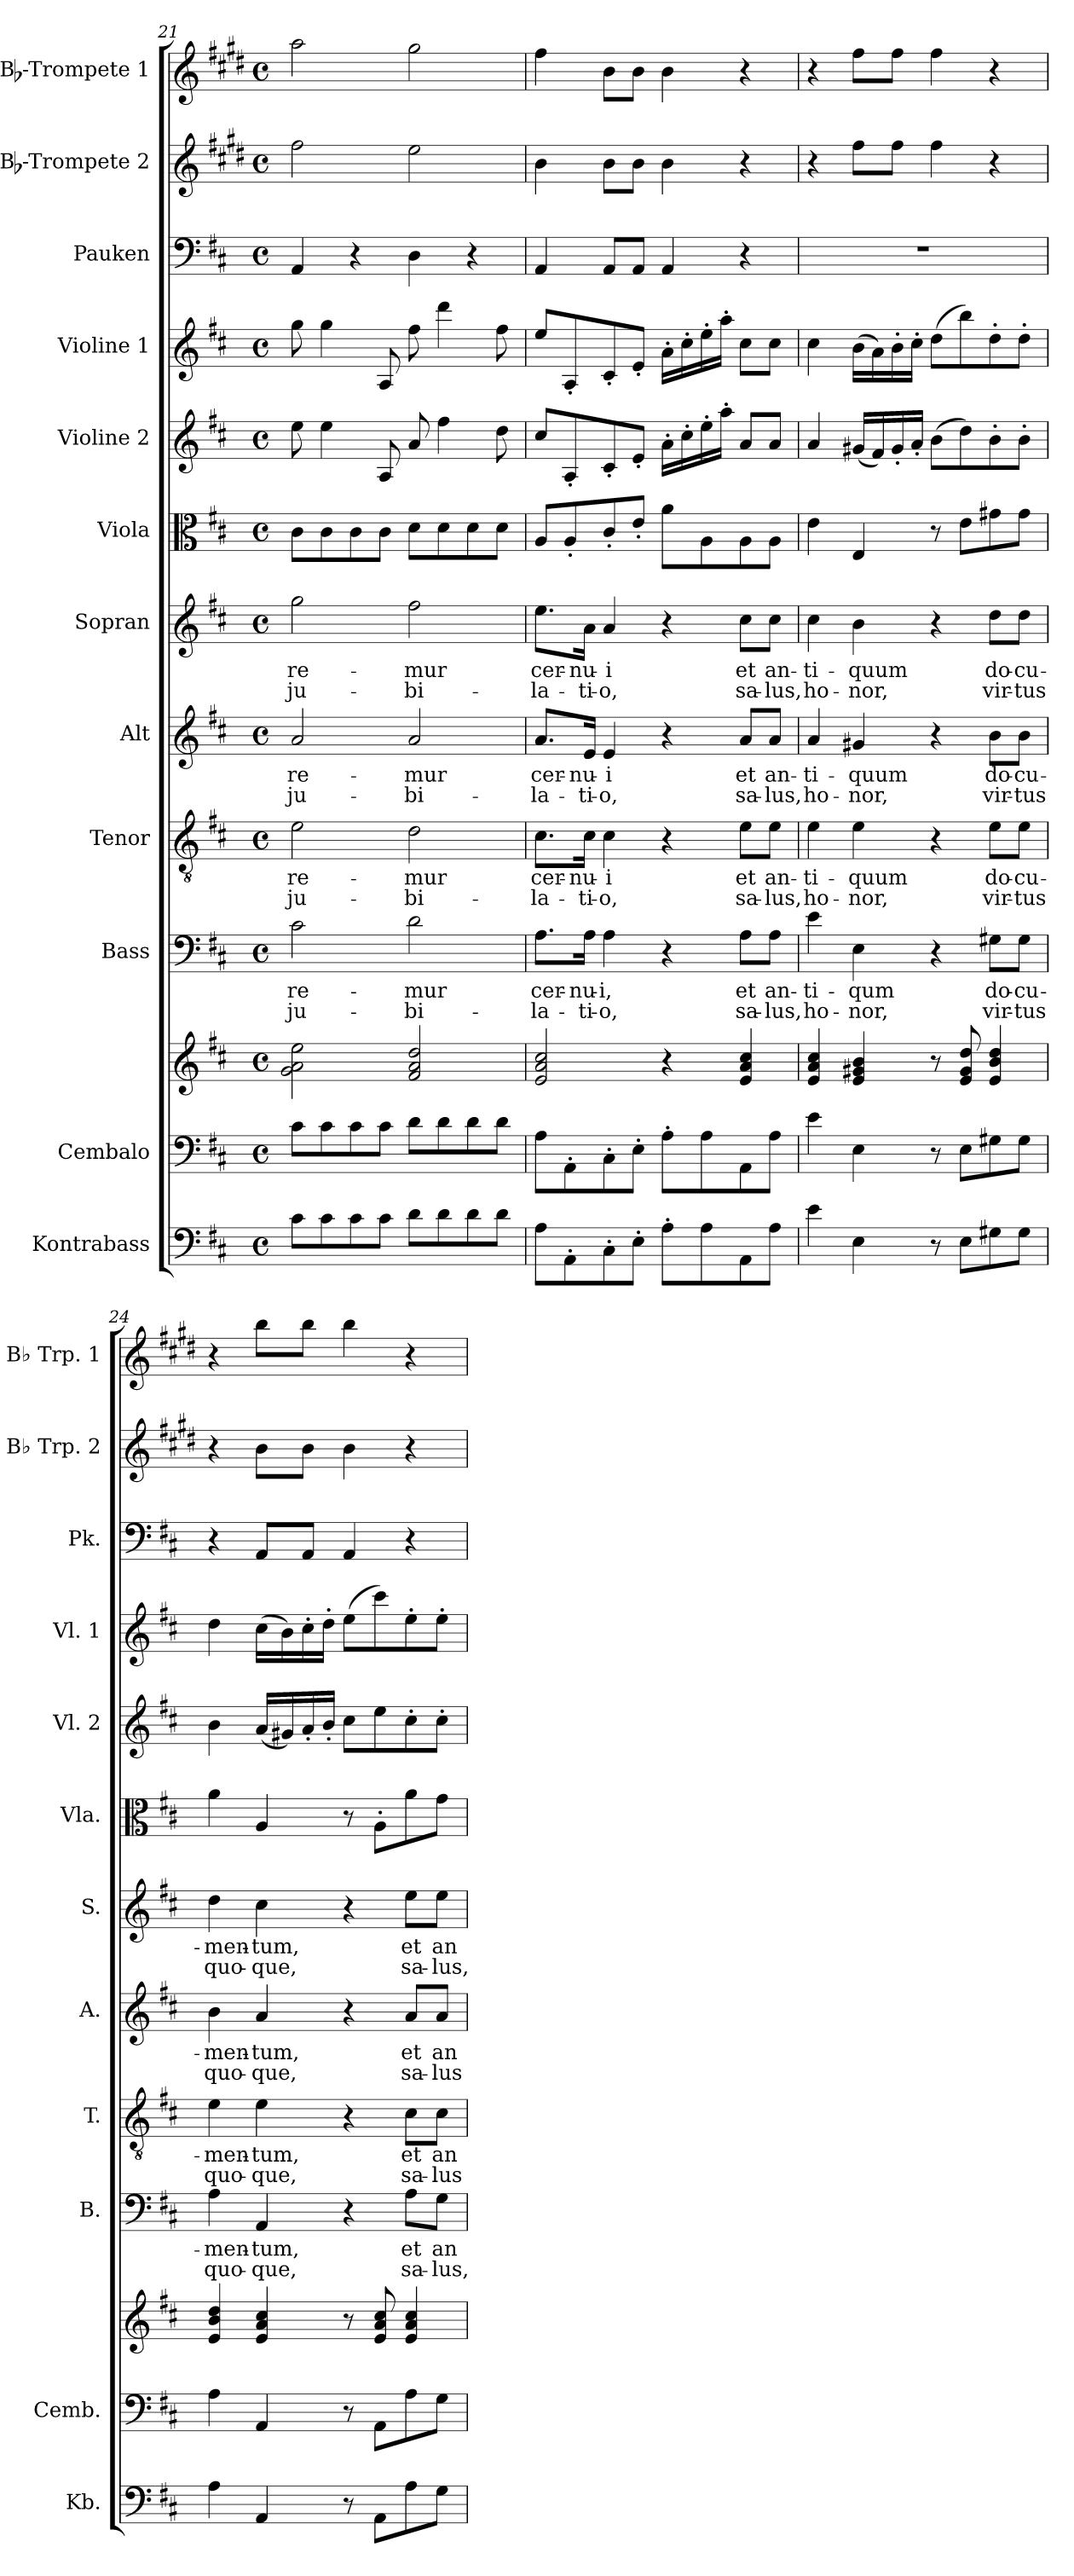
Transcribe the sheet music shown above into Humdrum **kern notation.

**kern	**kern	**kern	**kern	**text	**text	**kern	**text	**text	**kern	**text	**text	**kern	**text	**text	**kern	**kern	**kern	**kern	**kern	**kern
*part12	*part11	*part11	*part10	*part10	*part10	*part9	*part9	*part9	*part8	*part8	*part8	*part7	*part7	*part7	*part6	*part5	*part4	*part3	*part2	*part1
*staff13	*staff12	*staff11	*staff10	*staff10	*staff10	*staff9	*staff9	*staff9	*staff8	*staff8	*staff8	*staff7	*staff7	*staff7	*staff6	*staff5	*staff4	*staff3	*staff2	*staff1
*I"Kontrabass	*I"Cembalo	*	*I"Bass	*	*	*I"Tenor	*	*	*I"Alt	*	*	*I"Sopran	*	*	*I"Viola	*I"Violine 2	*I"Violine 1	*I"Pauken	*I"Bb-Trompete 2	*I"Bb-Trompete 1
*I'Kb.	*I'Cemb.	*	*I'B.	*	*	*I'T.	*	*	*I'A.	*	*	*I'S.	*	*	*I'Vla.	*I'Vl. 2	*I'Vl. 1	*I'Pk.	*I'Bb Trp. 2	*I'Bb Trp. 1
*clefF4	*clefF4	*clefG2	*clefF4	*	*	*clefGv2	*	*	*clefG2	*	*	*clefG2	*	*	*clefC3	*clefG2	*clefG2	*clefF4	*clefG2	*clefG2
*ITrd7c12	*	*	*	*	*	*	*	*	*	*	*	*	*	*	*	*	*	*	*ITrd1c2	*ITrd1c2
*k[f#c#]	*k[f#c#]	*k[f#c#]	*k[f#c#]	*	*	*k[f#c#]	*	*	*k[f#c#]	*	*	*k[f#c#]	*	*	*k[f#c#]	*k[f#c#]	*k[f#c#]	*k[f#c#]	*k[f#c#]	*k[f#c#]
*D:	*D:	*D:	*D:	*	*	*D:	*	*	*D:	*	*	*D:	*	*	*D:	*D:	*D:	*D:	*D:	*D:
*M4/4	*M4/4	*M4/4	*M4/4	*	*	*M4/4	*	*	*M4/4	*	*	*M4/4	*	*	*M4/4	*M4/4	*M4/4	*M4/4	*M4/4	*M4/4
*met(c)	*met(c)	*met(c)	*met(c)	*	*	*met(c)	*	*	*met(c)	*	*	*met(c)	*	*	*met(c)	*met(c)	*met(c)	*met(c)	*met(c)	*met(c)
=21	=21	=21	=21	=21	=21	=21	=21	=21	=21	=21	=21	=21	=21	=21	=21	=21	=21	=21	=21	=21
!	!	!	!	!LO:LY:b	!LO:LY:b	!	!LO:LY:b	!LO:LY:b	!	!LO:LY:b	!LO:LY:b	!	!LO:LY:b	!LO:LY:b	!	!	!	!	!	!
8C#\L	8c#\L	2g\ 2a\ 2ee\	2c#\	-re-	ju-	2e\	-re-	ju-	2a/	-re-	ju-	2gg\	-re-	ju-	8c#\L	8ee\	8gg\	4AA/	2ee\	2gg\
8C#\	8c#\	.	.	.	.	.	.	.	.	.	.	.	.	.	8c#\	4ee\	4gg\	.	.	.
8C#\	8c#\	.	.	.	.	.	.	.	.	.	.	.	.	.	8c#\	.	.	4r	.	.
8C#\J	8c#\J	.	.	.	.	.	.	.	.	.	.	.	.	.	8c#\J	8A/	8A/	.	.	.
!	!	!	!	!LO:LY:b	!LO:LY:b	!	!LO:LY:b	!LO:LY:b	!	!LO:LY:b	!LO:LY:b	!	!LO:LY:b	!LO:LY:b	!	!	!	!	!	!
8D\L	8d\L	2f#/ 2a/ 2dd/	2d\	-mur	-bi-	2d\	-mur	-bi-	2a/	-mur	-bi-	2ff#\	-mur	-bi-	8d\L	8a/	8ff#\	4D\	2dd\	2ff#\
8D\	8d\	.	.	.	.	.	.	.	.	.	.	.	.	.	8d\	4ff#\	4ddd\	.	.	.
8D\	8d\	.	.	.	.	.	.	.	.	.	.	.	.	.	8d\	.	.	4r	.	.
8D\J	8d\J	.	.	.	.	.	.	.	.	.	.	.	.	.	8d\J	8dd\	8ff#\	.	.	.
=22	=22	=22	=22	=22	=22	=22	=22	=22	=22	=22	=22	=22	=22	=22	=22	=22	=22	=22	=22	=22
!	!	!	!	!LO:LY:b	!LO:LY:b	!	!LO:LY:b	!LO:LY:b	!	!LO:LY:b	!LO:LY:b	!	!LO:LY:b	!LO:LY:b	!	!	!	!	!	!
8AA\L	8A\L	2e/ 2a/ 2cc#/	8.A\L	cer-	-la-	8.c#\L	cer-	-la-	8.a/L	cer-	-la-	8.ee\L	cer-	-la-	8A/L	8cc#/L	8ee/L	4AA/	4a\	4ee\
8AAA'>\	8AA'>\	.	.	.	.	.	.	.	.	.	.	.	.	.	8A'</	8A'</	8A'</	.	.	.
!	!	!	!	!LO:LY:b	!LO:LY:b	!	!LO:LY:b	!LO:LY:b	!	!LO:LY:b	!LO:LY:b	!	!LO:LY:b	!LO:LY:b	!	!	!	!	!	!
.	.	.	16A\Jk	-nu-	-ti-	16c#\Jk	-nu-	-ti-	16e/Jk	-nu-	-ti-	16a\Jk	-nu-	-ti-	.	.	.	.	.	.
!	!	!	!	!LO:LY:b	!LO:LY:b	!	!LO:LY:b	!LO:LY:b	!	!LO:LY:b	!LO:LY:b	!	!LO:LY:b	!LO:LY:b	!	!	!	!	!	!
8CC#'>\	8C#'>\	.	4A\	-i,	-o,	4c#\	-i	-o,	4e/	-i	-o,	4a/	-i	-o,	8c#'</	8c#'</	8c#'</	8AA/L	8a\L	8a\L
8EE'>\J	8E'>\J	.	.	.	.	.	.	.	.	.	.	.	.	.	8e'</J	8e'</J	8e'</J	8AA/J	8a\J	8a\J
8AA'>\L	8A'>\L	4r	4r	.	.	4r	.	.	4r	.	.	4r	.	.	8a\L	16a'>\LL	16a'>\LL	4AA/	4a\	4a\
.	.	.	.	.	.	.	.	.	.	.	.	.	.	.	.	16cc#'>\	16cc#'>\	.	.	.
8AA\	8A\	.	.	.	.	.	.	.	.	.	.	.	.	.	8A\	16ee'>\	16ee'>\	.	.	.
.	.	.	.	.	.	.	.	.	.	.	.	.	.	.	.	16aa'>\JJ	16aa'>\JJ	.	.	.
!	!	!	!	!LO:LY:b	!LO:LY:b	!	!LO:LY:b	!LO:LY:b	!	!LO:LY:b	!LO:LY:b	!	!LO:LY:b	!LO:LY:b	!	!	!	!	!	!
8AAA\	8AA\	4e/ 4a/ 4cc#/	8A\L	et	sa-	8e\L	et	sa-	8a/L	et	sa-	8cc#\L	et	sa-	8A\	8a/L	8cc#\L	4r	4r	4r
!	!	!	!	!LO:LY:b	!LO:LY:b	!	!LO:LY:b	!LO:LY:b	!	!LO:LY:b	!LO:LY:b	!	!LO:LY:b	!LO:LY:b	!	!	!	!	!	!
8AA\J	8A\J	.	8A\J	an-	-lus,	8e\J	an-	-lus,	8a/J	an-	-lus,	8cc#\J	an-	-lus,	8A\J	8a/J	8cc#\J	.	.	.
=23	=23	=23	=23	=23	=23	=23	=23	=23	=23	=23	=23	=23	=23	=23	=23	=23	=23	=23	=23	=23
!	!	!	!	!LO:LY:b	!LO:LY:b	!	!LO:LY:b	!LO:LY:b	!	!LO:LY:b	!LO:LY:b	!	!LO:LY:b	!LO:LY:b	!	!	!	!	!	!
4E\	4e\	4e/ 4a/ 4cc#/	4e\	-ti-	ho-	4e\	-ti-	ho-	4a/	-ti-	ho-	4cc#\	-ti-	ho-	4e\	4a/	4cc#\	1r	4r	4r
!	!	!	!	!LO:LY:b	!LO:LY:b	!	!LO:LY:b	!LO:LY:b	!	!LO:LY:b	!LO:LY:b	!	!LO:LY:b	!LO:LY:b	!	!	!	!	!	!
4EE\	4E\	4e/ 4g#X/ 4b/	4E\	-qum	-nor,	4e\	-quum	-nor,	4g#X/	-quum	-nor,	4b\	-quum	-nor,	4E/	(<16g#X/LL	(>16b\LL	.	8ee\L	8ee\L
.	.	.	.	.	.	.	.	.	.	.	.	.	.	.	.	16f#/)	16a\)	.	.	.
.	.	.	.	.	.	.	.	.	.	.	.	.	.	.	.	16g#'</	16b'>\	.	8ee\J	8ee\J
.	.	.	.	.	.	.	.	.	.	.	.	.	.	.	.	16a'</JJ	16cc#'>\JJ	.	.	.
8r	8r	8r	4r	.	.	4r	.	.	4r	.	.	4r	.	.	8r	(>8b\L	(>8dd\L	.	4ee\	4ee\
8EE\L	8E\L	8e/ 8g#/ 8dd/	.	.	.	.	.	.	.	.	.	.	.	.	8e\L	8dd\)	8bb\)	.	.	.
!	!	!	!	!LO:LY:b	!LO:LY:b	!	!LO:LY:b	!LO:LY:b	!	!LO:LY:b	!LO:LY:b	!	!LO:LY:b	!LO:LY:b	!	!	!	!	!	!
8GG#X\	8G#X\	4e/ 4b/ 4dd/	8G#X\L	do-	vir-	8e\L	do-	vir-	8b\L	do-	vir-	8dd\L	do-	vir-	8g#X\	8b'>\	8dd'>\	.	4r	4r
!	!	!	!	!LO:LY:b	!LO:LY:b	!	!LO:LY:b	!LO:LY:b	!	!LO:LY:b	!LO:LY:b	!	!LO:LY:b	!LO:LY:b	!	!	!	!	!	!
8GG#\J	8G#\J	.	8G#\J	-cu-	-tus	8e\J	-cu-	-tus	8b\J	-cu-	-tus	8dd\J	-cu-	-tus	8g#\J	8b'>\J	8dd'>\J	.	.	.
=24	=24	=24	=24	=24	=24	=24	=24	=24	=24	=24	=24	=24	=24	=24	=24	=24	=24	=24	=24	=24
!	!	!	!	!LO:LY:b	!LO:LY:b	!	!LO:LY:b	!LO:LY:b	!	!LO:LY:b	!LO:LY:b	!	!LO:LY:b	!LO:LY:b	!	!	!	!	!	!
4AA\	4A\	4e/ 4b/ 4dd/	4A\	-men-	quo-	4e\	-men-	quo-	4b\	-men-	quo-	4dd\	-men-	quo-	4a\	4b\	4dd\	4r	4r	4r
!	!	!	!	!LO:LY:b	!LO:LY:b	!	!LO:LY:b	!LO:LY:b	!	!LO:LY:b	!LO:LY:b	!	!LO:LY:b	!LO:LY:b	!	!	!	!	!	!
4AAA/	4AA/	4e/ 4a/ 4cc#/	4AA/	-tum,	-que,	4e\	-tum,	-que,	4a/	-tum,	-que,	4cc#\	-tum,	-que,	4A/	(<16a/LL	(>16cc#\LL	8AA/L	8a\L	8aa\L
.	.	.	.	.	.	.	.	.	.	.	.	.	.	.	.	16g#X/)	16b\)	.	.	.
.	.	.	.	.	.	.	.	.	.	.	.	.	.	.	.	16a'</	16cc#'>\	8AA/J	8a\J	8aa\J
.	.	.	.	.	.	.	.	.	.	.	.	.	.	.	.	16b'</JJ	16dd'>\JJ	.	.	.
8r	8r	8r	4r	.	.	4r	.	.	4r	.	.	4r	.	.	8r	8cc#\L	(>8ee\L	4AA/	4a\	4aa\
8AAA\L	8AA\L	8e/ 8a/ 8cc#/	.	.	.	.	.	.	.	.	.	.	.	.	8A'>\L	8ee\	8ccc#\)	.	.	.
!	!	!	!	!LO:LY:b	!LO:LY:b	!	!LO:LY:b	!LO:LY:b	!	!LO:LY:b	!LO:LY:b	!	!LO:LY:b	!LO:LY:b	!	!	!	!	!	!
8AA\	8A\	4e/ 4a/ 4cc#/	8A\L	et	sa-	8c#\L	et	sa-	8a/L	et	sa-	8ee\L	et	sa-	8a\	8cc#'>\	8ee'>\	4r	4r	4r
!	!	!	!	!LO:LY:b	!LO:LY:b	!	!LO:LY:b	!LO:LY:b	!	!LO:LY:b	!LO:LY:b	!	!LO:LY:b	!LO:LY:b	!	!	!	!	!	!
8GG\J	8G\J	.	8G\J	an-	-lus,	8c#\J	an-	-lus	8a/J	an-	-lus	8ee\J	an-	-lus,	8g\J	8cc#'>\J	8ee'>\J	.	.	.
=	=	=	=	=	=	=	=	=	=	=	=	=	=	=	=	=	=	=	=	=
*-	*-	*-	*-	*-	*-	*-	*-	*-	*-	*-	*-	*-	*-	*-	*-	*-	*-	*-	*-	*-
